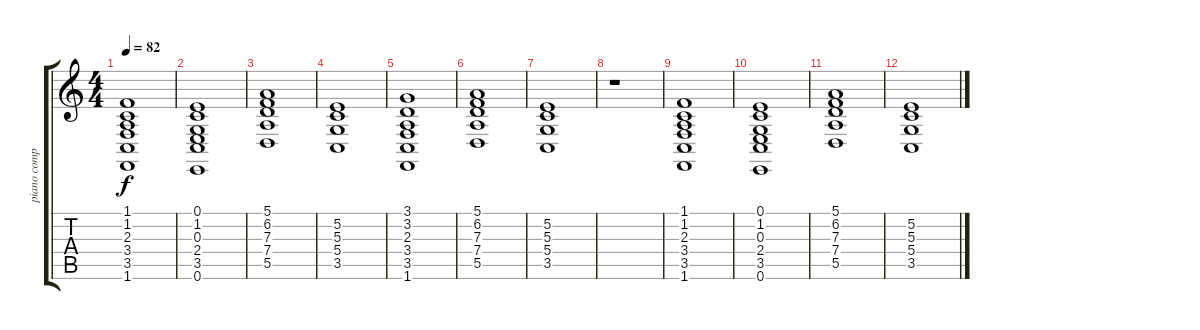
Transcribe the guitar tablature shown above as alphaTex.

\track ("piano complement" "piano comp") {instrument acousticgrandpiano}
\staff {score tabs}
\tuning (E4 B3 G3 D3 A2 E2) {hide}
\ts (4 4)
\tempo 82
\clef g2
\ks c
(1.1 1.2 2.3 3.4 3.5 1.6).1{dy f instrument acousticgrandpiano} |
(0.1 1.2 0.3 2.4 3.5 0.6).1 |
(5.1 6.2 7.3 7.4 5.5).1 |
(5.2 5.3 5.4 3.5).1 |
(3.1 3.2 2.3 3.4 3.5 1.6).1 |
(5.1 6.2 7.3 7.4 5.5).1 |
(5.2 5.3 5.4 3.5).1 |
r.1 |
(1.1 1.2 2.3 3.4 3.5 1.6).1 |
(0.1 1.2 0.3 2.4 3.5 0.6).1 |
(5.1 6.2 7.3 7.4 5.5).1 |
(5.2 5.3 5.4 3.5).1
